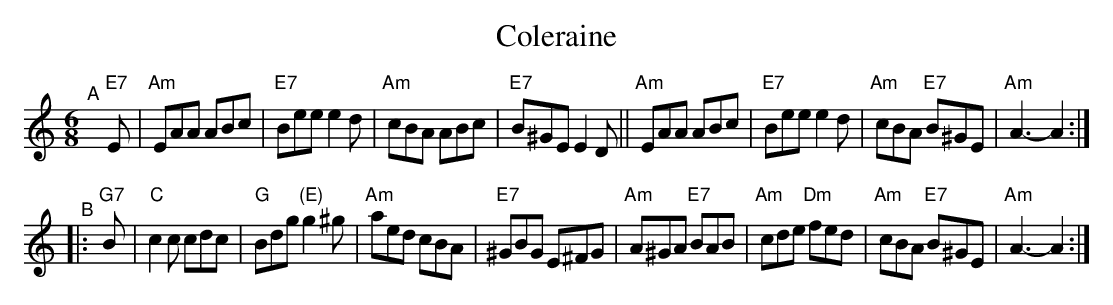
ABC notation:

X:1
T: Coleraine
M: 6/8
L: 1/8
K: Am
"^A"[|] "E7"E |\
"Am"EAA ABc | "E7"Bee e2d | "Am"cBA     ABc  | "E7"B^GE E2D ||\
"Am"EAA ABc | "E7"Bee e2d | "Am"cBA "E7"B^GE | "Am"A3-  A2 :|
"^B"|: "G7"B \
|  "C"c2c      cdc |  "G"Bdg "(E)"g2^g | "Am"aed     cBA  | "E7"^GBG E^FG \
| "Am"A^GA "E7"BAB | "Am"cde  "Dm"fed  | "Am"cBA "E7"B^GE | "Am"A3-  A2 :|
